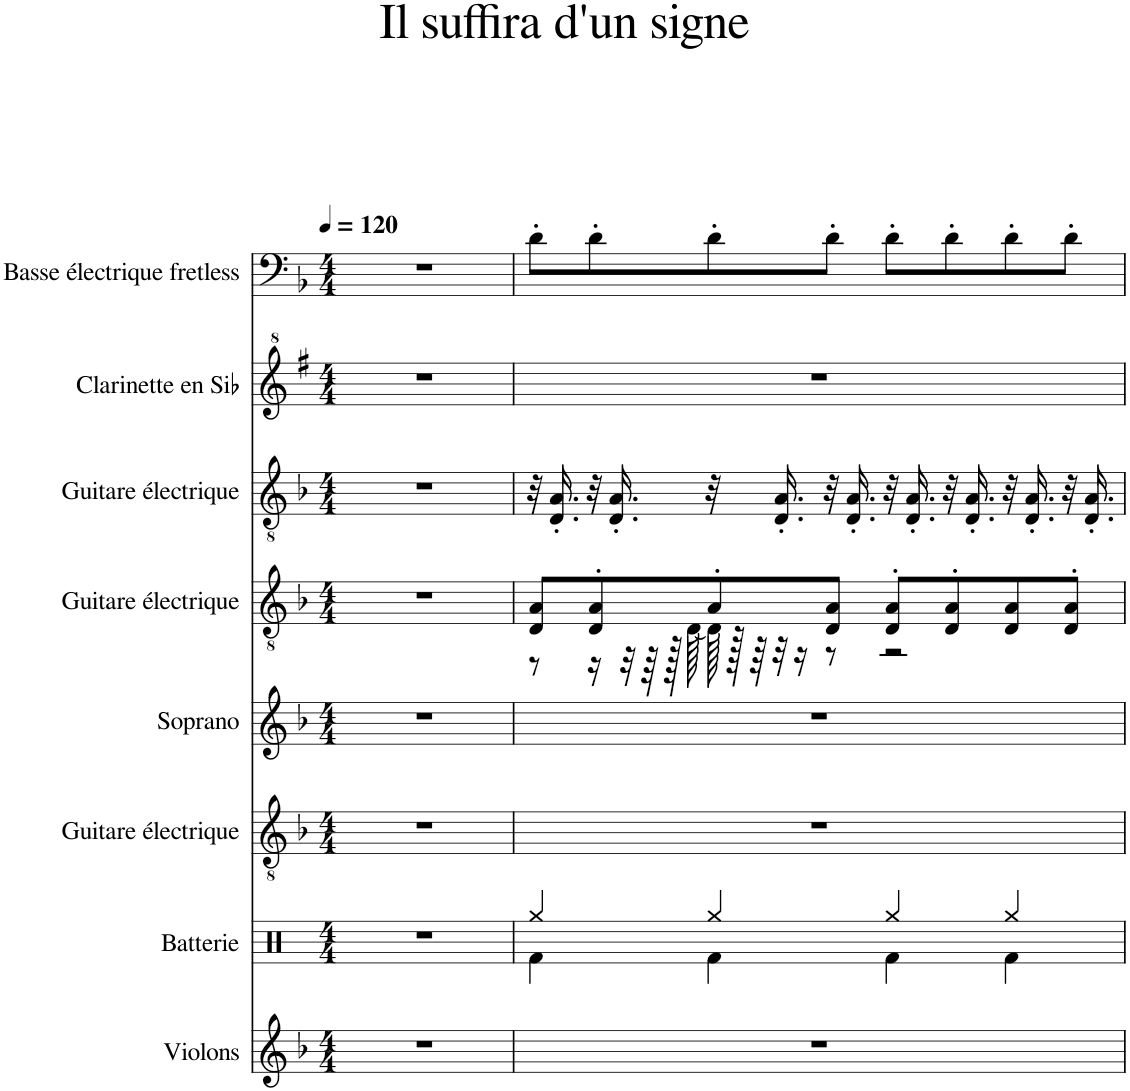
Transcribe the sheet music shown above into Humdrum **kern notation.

**kern	**kern	**kern	**kern	**kern	**kern	**kern	**kern
*part8	*part7	*part6	*part5	*part4	*part3	*part2	*part1
*staff8	*staff7	*staff6	*staff5	*staff4	*staff3	*staff2	*staff1
*I"Violons	*I"Batterie	*I"Guitare électrique	*I"Soprano	*I"Guitare électrique	*I"Guitare électrique	*I"Clarinette en Sib	*I"Basse électrique fretless
*I'Vlns.	*I'Batt.	*I'Guit. El.	*I'S.	*I'Guit. El.	*I'Guit. El.	*I'Clar. Sib	*I'B. él. Frtl.
*clefG2	*clefX	*clefGv2	*clefG2	*clefGv2	*clefGv2	*clefG^2	*clefF4
*	*	*	*	*	*	*Trd1c2	*Trd7c12
*k[b-]	*k[]	*k[b-]	*k[b-]	*k[b-]	*k[b-]	*k[f#]	*k[b-]
*M4/4	*M4/4	*M4/4	*M4/4	*M4/4	*M4/4	*M4/4	*M4/4
*MM120	*MM120	*MM120	*MM120	*MM120	*MM120	*MM120	*MM120
=1	=1	=1	=1	=1	=1	=1	=1
1r	1r	1r	1r	1r	1r	1r	1r
=2	=2	=2	=2	=2	=2	=2	=2
*	*^	*	*	*^	*	*	*
1r	4Rgg/	4Rf\	1r	1r	8D/ 8A/L	8r	32r	1r	8d'\L
.	.	.	.	.	.	.	16.D/' 16.A/'	.	.
.	.	.	.	.	8D/' 8A/'	16r	32r	.	8d'\
.	.	.	.	.	.	.	16.D/' 16.A/'	.	.
.	.	.	.	.	.	32r	.	.	.
.	.	.	.	.	.	64r	.	.	.
.	.	.	.	.	.	128r	.	.	.
.	.	.	.	.	.	[128D\	.	.	.
.	4Rgg/	4Rf\	.	.	8A'/	128D\]	32r	.	8d'\
.	.	.	.	.	.	128r	.	.	.
.	.	.	.	.	.	64r	.	.	.
.	.	.	.	.	.	32r	16.D/' 16.A/'	.	.
.	.	.	.	.	.	16r	.	.	.
.	.	.	.	.	8D/ 8A/J	8r	32r	.	8d'\J
.	.	.	.	.	.	.	16.D/' 16.A/'	.	.
.	4Rgg/	4Rf\	.	.	8D/' 8A/'L	2r	32r	.	8d'\L
.	.	.	.	.	.	.	16.D/' 16.A/'	.	.
.	.	.	.	.	8D/' 8A/'	.	32r	.	8d'\
.	.	.	.	.	.	.	16.D/' 16.A/'	.	.
.	4Rgg/	4Rf\	.	.	8D/ 8A/	.	32r	.	8d'\
.	.	.	.	.	.	.	16.D/' 16.A/'	.	.
.	.	.	.	.	8D/' 8A/'J	.	32r	.	8d'\J
.	.	.	.	.	.	.	16.D/' 16.A/'	.	.
*	*v	*v	*	*	*v	*v	*	*	*
=	=	=	=	=	=	=	=
*-	*-	*-	*-	*-	*-	*-	*-
